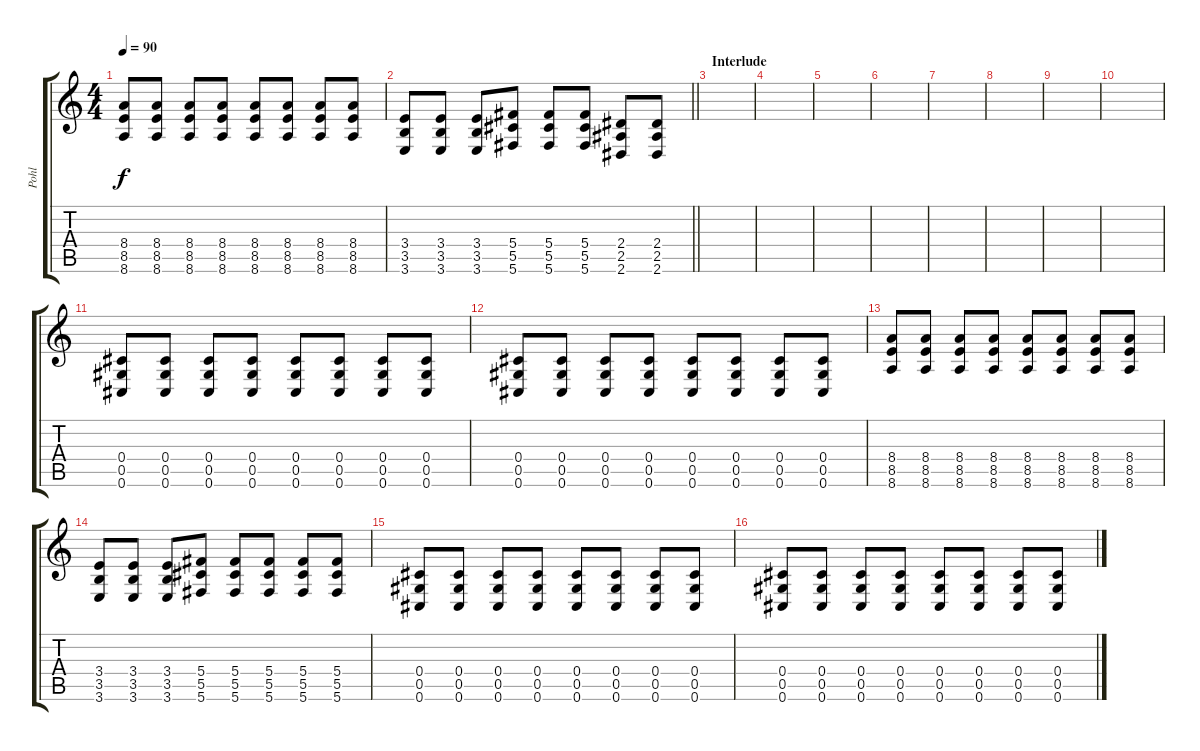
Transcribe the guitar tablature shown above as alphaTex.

\track ("Pohl" "Pohl") {instrument distortionguitar}
\staff {score tabs}
\tuning (Eb4 Bb3 Gb3 Db3 Ab2 Db2) {hide}
\ts (4 4)
\tempo 90
\clef g2
\ks c
(8.4 8.5 8.6).8{dy f} (8.4 8.5 8.6).8 (8.4 8.5 8.6).8 (8.4 8.5 8.6).8 (8.4 8.5 8.6).8 (8.4 8.5 8.6).8 (8.4 8.5 8.6).8 (8.4 8.5 8.6).8 |
\barLineRight lightlight
(3.4 3.5 3.6).8 (3.4 3.5 3.6).8 (3.4 3.5 3.6).8 (5.4 5.5 5.6).8 (5.4 5.5 5.6).8 (5.4 5.5 5.6).8 (2.4 2.5 2.6).8 (2.4 2.5 2.6).8 |
\section ("" "Interlude")
|
|
|
|
|
|
|
|
(0.4 0.5 0.6).8{balance 8} (0.4 0.5 0.6).8 (0.4 0.5 0.6).8 (0.4 0.5 0.6).8 (0.4 0.5 0.6).8 (0.4 0.5 0.6).8 (0.4 0.5 0.6).8 (0.4 0.5 0.6).8 |
(0.4 0.5 0.6).8 (0.4 0.5 0.6).8 (0.4 0.5 0.6).8 (0.4 0.5 0.6).8 (0.4 0.5 0.6).8 (0.4 0.5 0.6).8 (0.4 0.5 0.6).8 (0.4 0.5 0.6).8 |
(8.4 8.5 8.6).8 (8.4 8.5 8.6).8 (8.4 8.5 8.6).8 (8.4 8.5 8.6).8 (8.4 8.5 8.6).8 (8.4 8.5 8.6).8 (8.4 8.5 8.6).8 (8.4 8.5 8.6).8 |
(3.4 3.5 3.6).8 (3.4 3.5 3.6).8 (3.4 3.5 3.6).8 (5.4 5.5 5.6).8 (5.4 5.5 5.6).8 (5.4 5.5 5.6).8 (5.4 5.5 5.6).8 (5.4 5.5 5.6).8 |
(0.4 0.5 0.6).8 (0.4 0.5 0.6).8 (0.4 0.5 0.6).8 (0.4 0.5 0.6).8 (0.4 0.5 0.6).8 (0.4 0.5 0.6).8 (0.4 0.5 0.6).8 (0.4 0.5 0.6).8 |
(0.4 0.5 0.6).8 (0.4 0.5 0.6).8 (0.4 0.5 0.6).8 (0.4 0.5 0.6).8 (0.4 0.5 0.6).8 (0.4 0.5 0.6).8 (0.4 0.5 0.6).8 (0.4 0.5 0.6).8
